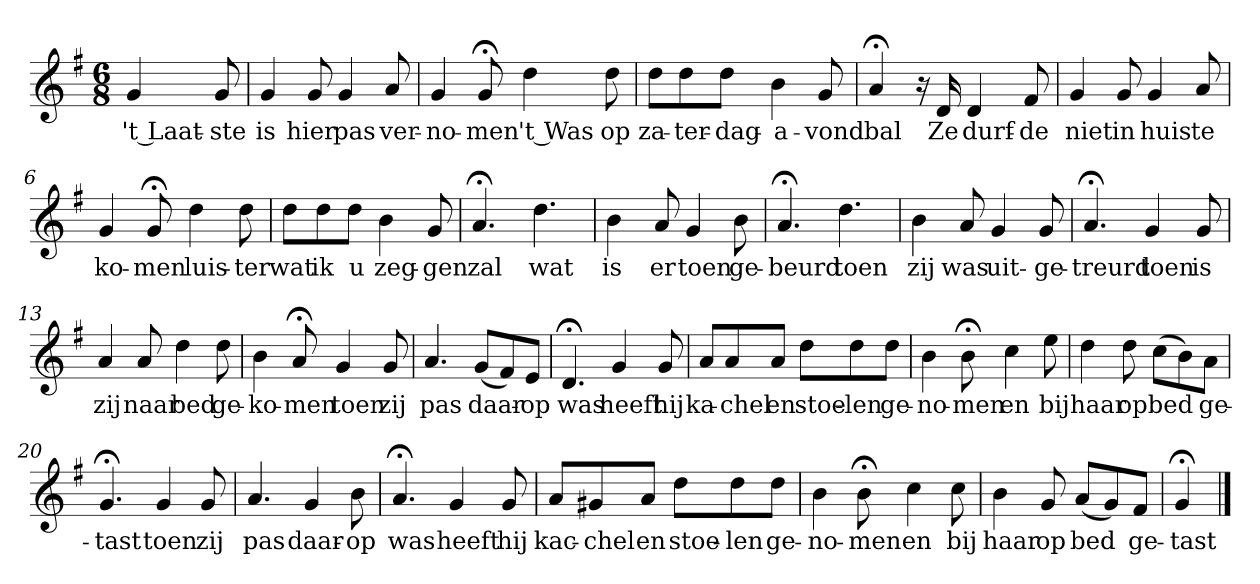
**kern	**text
*part1	*part1
*staff1	*staff1
*k[f#]	*
*G:	*
*M6/8	*
*MM120	*
=	=
4g	't Laat-
8g	-ste
=1	=1
4g	is
8g	hier
4g	pas
8a	ver-
=2	=2
4g	-no-
8g;<	-men
4dd	't Was
8dd	op
=3	=3
8ddL	za-
8dd	-ter-
8ddJ	-dag-
4b	-a-
8g	-vond
=4	=4
4a;<	bal
16r	.
16d	Ze
4d	durf-
8f#	-de
=5	=5
4g	niet
8g	in
4g	huis
8a	te
=6	=6
4g	ko-
8g;<	-men
4dd	luis-
8dd	-ter
=7	=7
8ddL	wat
8dd	ik
8ddJ	u
4b	zeg-
8g	-gen
=8	=8
4.a;<	zal
4.dd	wat
=9	=9
4b	is
8a	er
4g	toen
8b	ge-
=10	=10
4.a;<	-beurd
4.dd	toen
=11	=11
4b	zij
8a	was
4g	uit-
8g	-ge-
=12	=12
4.a;<	-treurd
4g	toen
8g	is
=13	=13
4a	zij
8a	naar
4dd	bed
8dd	ge-
=14	=14
4b	-ko-
8a;<	-men
4g	toen
8g	zij
=15	=15
4.a	pas
(8gL	daar-
8f#)	.
8eJ	-op
=16	=16
4.d;<	was
4g	heeft
8g	hij
=17	=17
8aL	ka-
8a	-chel
8aJ	en
8ddL	stoe-
8dd	-len
8ddJ	ge-
=18	=18
4b	-no-
8b;<	-men
4cc	en
8ee	bij
=19	=19
4dd	haar
8dd	op
(8ccL	bed
8b)	.
8aJ	ge-
=20	=20
4.g;<	-tast
4g	toen
8g	zij
=21	=21
4.a	pas
4g	daar-
8b	-op
=22	=22
4.a;<	was
4g	heeft
8g	hij
=23	=23
8aL	kac-
8g#X	-chel
8aJ	en
8ddL	stoe-
8dd	-len
8ddJ	ge-
=24	=24
4b	-no-
8b;<	-men
4cc	en
8cc	bij
=25	=25
4b	haar
8g	op
(8aL	bed
8g)	.
8f#J	ge-
=26	=26
4g;<	-tast
==	==
*-	*-
